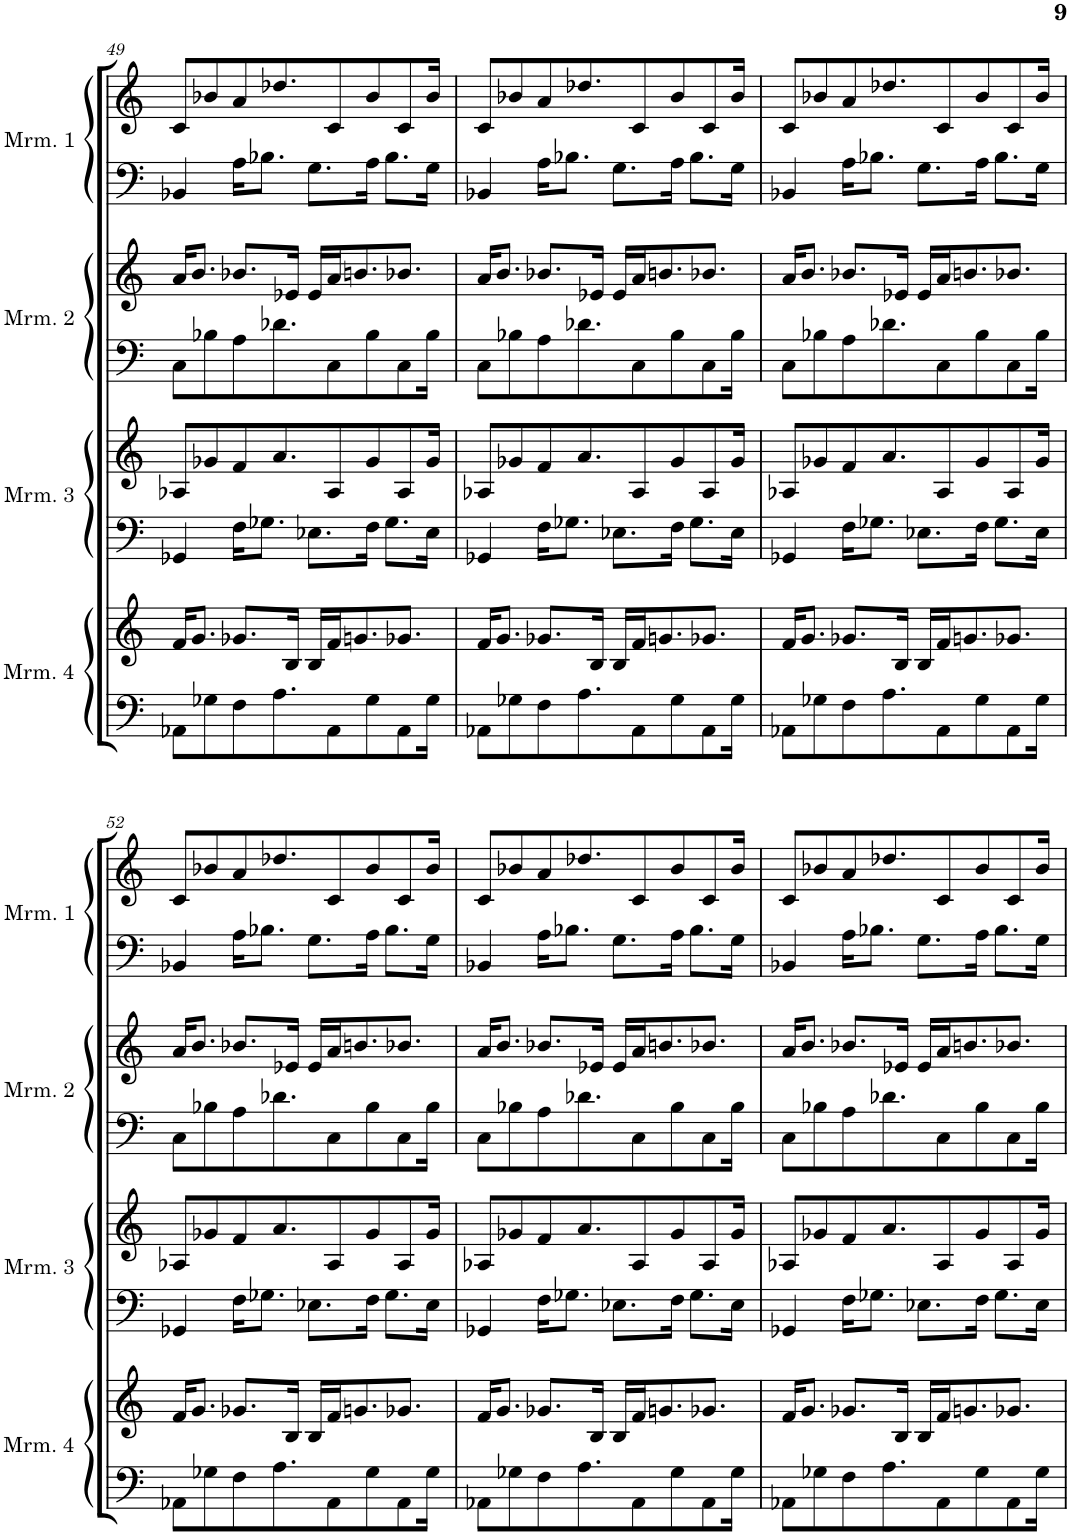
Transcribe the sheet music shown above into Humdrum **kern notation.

**kern	**kern	**kern	**kern	**kern	**kern	**kern	**kern
*part8	*part7	*part6	*part5	*part4	*part3	*part2	*part1
*staff8	*staff7	*staff6	*staff5	*staff4	*staff3	*staff2	*staff1
*I"Marimba 4	*I"Marimba 4	*I"Marimba 3	*I"Marimba 3	*I"Marimba 2	*I"Marimba 2	*I"Marimba 1	*I"Marimba 1
*I'Mrm. 4	*I'Mrm. 4	*I'Mrm. 3	*I'Mrm. 3	*I'Mrm. 2	*I'Mrm. 2	*I'Mrm. 1	*I'Mrm. 1
!!LO:PB:g=z
*clefF4	*clefG2	*clefF4	*clefG2	*clefF4	*clefG2	*clefF4	*clefG2
*k[]	*k[]	*k[]	*k[]	*k[]	*k[]	*k[]	*k[]
*M4/4	*M4/4	*M4/4	*M4/4	*M4/4	*M4/4	*M4/4	*M4/4
=49	=49	=49	=49	=49	=49	=49	=49
8AA-X\L	16f/KL	4GG-X/	8A-X/L	8C\L	16a/KL	4BB-X/	8c/L
.	8.g/J	.	.	.	8.b/J	.	.
8G-X\	.	.	8g-X/	8B-X\	.	.	8b-X/
8F\	8.g-X/L	16F\KL	8f/	8A\	8.b-X/L	16A\KL	8a/
.	.	8.G-X\J	.	.	.	8.B-X\J	.
8.A\	.	.	8.a/	8.d-X\	.	.	8.dd-X/
.	16B/Jk	.	.	.	16e-X/Jk	.	.
.	16B/LL	8.E-X\L	.	.	16e-/LL	8.G\L	.
8AA-\	16f/J	.	8A-/	8C\	16a/J	.	8c/
.	8.gn/	.	.	.	8.bn/	.	.
8G-\	.	16F\Jk	8g-/	8B-\	.	16A\Jk	8b-/
.	.	8.G-\L	.	.	.	8.B-\L	.
8AA-\	8.g-X/J	.	8A-/	8C\	8.b-X/J	.	8c/
16G-\Jk	.	16E-\Jk	16g-/Jk	16B-\Jk	.	16G\Jk	16b-/Jk
=50	=50	=50	=50	=50	=50	=50	=50
8AA-X\L	16f/KL	4GG-X/	8A-X/L	8C\L	16a/KL	4BB-X/	8c/L
.	8.g/J	.	.	.	8.b/J	.	.
8G-X\	.	.	8g-X/	8B-X\	.	.	8b-X/
8F\	8.g-X/L	16F\KL	8f/	8A\	8.b-X/L	16A\KL	8a/
.	.	8.G-X\J	.	.	.	8.B-X\J	.
8.A\	.	.	8.a/	8.d-X\	.	.	8.dd-X/
.	16B/Jk	.	.	.	16e-X/Jk	.	.
.	16B/LL	8.E-X\L	.	.	16e-/LL	8.G\L	.
8AA-\	16f/J	.	8A-/	8C\	16a/J	.	8c/
.	8.gn/	.	.	.	8.bn/	.	.
8G-\	.	16F\Jk	8g-/	8B-\	.	16A\Jk	8b-/
.	.	8.G-\L	.	.	.	8.B-\L	.
8AA-\	8.g-X/J	.	8A-/	8C\	8.b-X/J	.	8c/
16G-\Jk	.	16E-\Jk	16g-/Jk	16B-\Jk	.	16G\Jk	16b-/Jk
=51	=51	=51	=51	=51	=51	=51	=51
8AA-X\L	16f/KL	4GG-X/	8A-X/L	8C\L	16a/KL	4BB-X/	8c/L
.	8.g/J	.	.	.	8.b/J	.	.
8G-X\	.	.	8g-X/	8B-X\	.	.	8b-X/
8F\	8.g-X/L	16F\KL	8f/	8A\	8.b-X/L	16A\KL	8a/
.	.	8.G-X\J	.	.	.	8.B-X\J	.
8.A\	.	.	8.a/	8.d-X\	.	.	8.dd-X/
.	16B/Jk	.	.	.	16e-X/Jk	.	.
.	16B/LL	8.E-X\L	.	.	16e-/LL	8.G\L	.
8AA-\	16f/J	.	8A-/	8C\	16a/J	.	8c/
.	8.gn/	.	.	.	8.bn/	.	.
8G-\	.	16F\Jk	8g-/	8B-\	.	16A\Jk	8b-/
.	.	8.G-\L	.	.	.	8.B-\L	.
8AA-\	8.g-X/J	.	8A-/	8C\	8.b-X/J	.	8c/
16G-\Jk	.	16E-\Jk	16g-/Jk	16B-\Jk	.	16G\Jk	16b-/Jk
!!LO:LB:g=z
=52	=52	=52	=52	=52	=52	=52	=52
8AA-X\L	16f/KL	4GG-X/	8A-X/L	8C\L	16a/KL	4BB-X/	8c/L
.	8.g/J	.	.	.	8.b/J	.	.
8G-X\	.	.	8g-X/	8B-X\	.	.	8b-X/
8F\	8.g-X/L	16F\KL	8f/	8A\	8.b-X/L	16A\KL	8a/
.	.	8.G-X\J	.	.	.	8.B-X\J	.
8.A\	.	.	8.a/	8.d-X\	.	.	8.dd-X/
.	16B/Jk	.	.	.	16e-X/Jk	.	.
.	16B/LL	8.E-X\L	.	.	16e-/LL	8.G\L	.
8AA-\	16f/J	.	8A-/	8C\	16a/J	.	8c/
.	8.gn/	.	.	.	8.bn/	.	.
8G-\	.	16F\Jk	8g-/	8B-\	.	16A\Jk	8b-/
.	.	8.G-\L	.	.	.	8.B-\L	.
8AA-\	8.g-X/J	.	8A-/	8C\	8.b-X/J	.	8c/
16G-\Jk	.	16E-\Jk	16g-/Jk	16B-\Jk	.	16G\Jk	16b-/Jk
=53	=53	=53	=53	=53	=53	=53	=53
8AA-X\L	16f/KL	4GG-X/	8A-X/L	8C\L	16a/KL	4BB-X/	8c/L
.	8.g/J	.	.	.	8.b/J	.	.
8G-X\	.	.	8g-X/	8B-X\	.	.	8b-X/
8F\	8.g-X/L	16F\KL	8f/	8A\	8.b-X/L	16A\KL	8a/
.	.	8.G-X\J	.	.	.	8.B-X\J	.
8.A\	.	.	8.a/	8.d-X\	.	.	8.dd-X/
.	16B/Jk	.	.	.	16e-X/Jk	.	.
.	16B/LL	8.E-X\L	.	.	16e-/LL	8.G\L	.
8AA-\	16f/J	.	8A-/	8C\	16a/J	.	8c/
.	8.gn/	.	.	.	8.bn/	.	.
8G-\	.	16F\Jk	8g-/	8B-\	.	16A\Jk	8b-/
.	.	8.G-\L	.	.	.	8.B-\L	.
8AA-\	8.g-X/J	.	8A-/	8C\	8.b-X/J	.	8c/
16G-\Jk	.	16E-\Jk	16g-/Jk	16B-\Jk	.	16G\Jk	16b-/Jk
=54	=54	=54	=54	=54	=54	=54	=54
8AA-X\L	16f/KL	4GG-X/	8A-X/L	8C\L	16a/KL	4BB-X/	8c/L
.	8.g/J	.	.	.	8.b/J	.	.
8G-X\	.	.	8g-X/	8B-X\	.	.	8b-X/
8F\	8.g-X/L	16F\KL	8f/	8A\	8.b-X/L	16A\KL	8a/
.	.	8.G-X\J	.	.	.	8.B-X\J	.
8.A\	.	.	8.a/	8.d-X\	.	.	8.dd-X/
.	16B/Jk	.	.	.	16e-X/Jk	.	.
.	16B/LL	8.E-X\L	.	.	16e-/LL	8.G\L	.
8AA-\	16f/J	.	8A-/	8C\	16a/J	.	8c/
.	8.gn/	.	.	.	8.bn/	.	.
8G-\	.	16F\Jk	8g-/	8B-\	.	16A\Jk	8b-/
.	.	8.G-\L	.	.	.	8.B-\L	.
8AA-\	8.g-X/J	.	8A-/	8C\	8.b-X/J	.	8c/
16G-\Jk	.	16E-\Jk	16g-/Jk	16B-\Jk	.	16G\Jk	16b-/Jk
=	=	=	=	=	=	=	=
*-	*-	*-	*-	*-	*-	*-	*-
